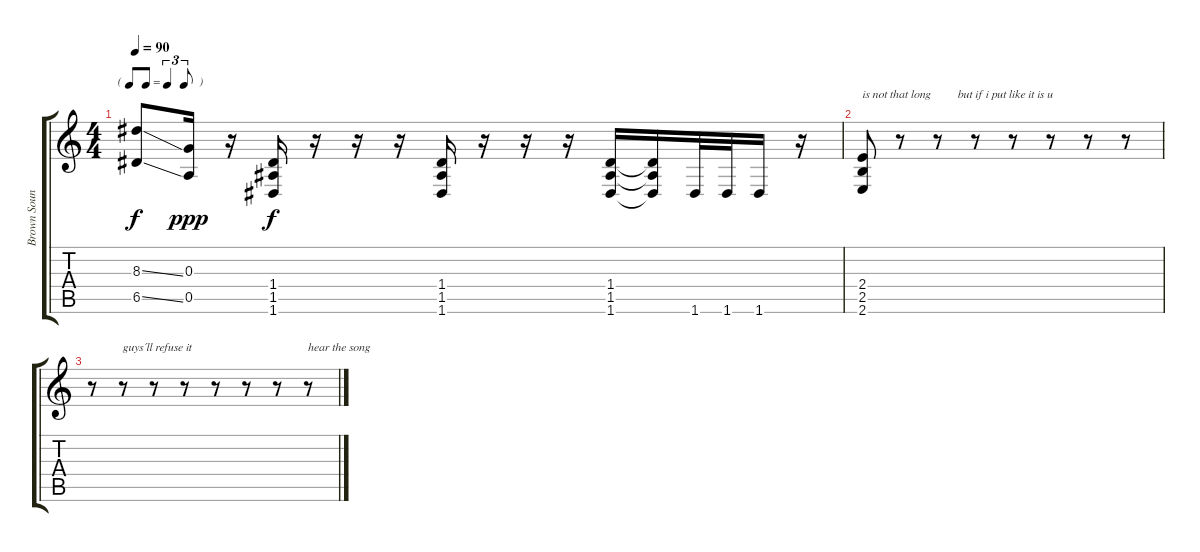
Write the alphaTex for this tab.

\track ("Brown Sound" "Brown Soun") {instrument distortionguitar}
\staff {score tabs}
\tuning (E4 B3 G3 D3 A2 D2) {hide}
\ts (4 4)
\tf triplet8th
\tempo 90
\clef g2
\ks c
(8.3{ss} 6.5{ss}).8{dy f} (0.3 0.5).16{dy ppp} r.16 (1.4 1.5 1.6).16{dy f} r.16 r.16 r.16 (1.4 1.5 1.6).16 r.16 r.16 r.16 (1.4 1.5 1.6).16 (1.4{t} 1.5{t} 1.6{t}).16 1.6.32 1.6.32 1.6.16 r.16 |
(2.4 2.5 2.6).8{txt "is not that long         but if i put like it is u"} r.8 r.8 r.8 r.8 r.8 r.8 r.8 |
r.8 r.8{txt "guys´ll refuse it"} r.8 r.8 r.8 r.8 r.8 r.8{txt "hear the song "}
